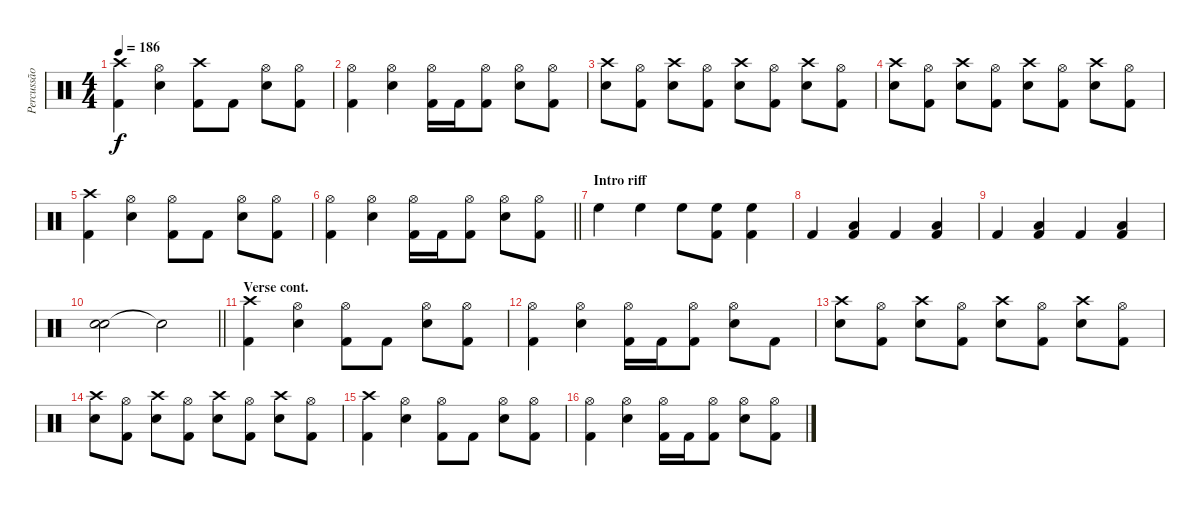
\track ("Percussão" "Percussão") {instrument percussion}
\staff {score}
\articulation defaults
\ts (4 4)
\tempo 186
\clef neutral
\ks c
("Crash high (hit)" "Kick (hit) 2").4{dy f} ("Hi-Hat (open)" "Electric Snare (hit)").4 ("Crash high (hit)" "Kick (hit) 2").8 "Kick (hit) 2".8 ("Hi-Hat (open)" "Electric Snare (hit)").8 ("Hi-Hat (open)" "Kick (hit) 2").8 |
("Hi-Hat (open)" "Kick (hit) 2").4 ("Hi-Hat (open)" "Electric Snare (hit)").4 ("Hi-Hat (open)" "Kick (hit) 2").16 "Kick (hit) 2".16 ("Hi-Hat (open)" "Kick (hit) 2").8 ("Hi-Hat (open)" "Electric Snare (hit)").8 ("Hi-Hat (open)" "Kick (hit) 2").8 |
("Crash high (hit)" "Electric Snare (hit)").8 ("Hi-Hat (open)" "Kick (hit) 2").8 ("Crash high (hit)" "Electric Snare (hit)").8 ("Hi-Hat (open)" "Kick (hit) 2").8 ("Crash high (hit)" "Electric Snare (hit)").8 ("Hi-Hat (open)" "Kick (hit) 2").8 ("Crash high (hit)" "Electric Snare (hit)").8 ("Hi-Hat (open)" "Kick (hit) 2").8 |
("Crash high (hit)" "Electric Snare (hit)").8 ("Hi-Hat (open)" "Kick (hit) 2").8 ("Crash high (hit)" "Electric Snare (hit)").8 ("Hi-Hat (open)" "Kick (hit) 2").8 ("Crash high (hit)" "Electric Snare (hit)").8 ("Hi-Hat (open)" "Kick (hit) 2").8 ("Crash high (hit)" "Electric Snare (hit)").8 ("Hi-Hat (open)" "Kick (hit) 2").8 |
("Crash high (hit)" "Kick (hit) 2").4 ("Hi-Hat (open)" "Electric Snare (hit)").4 ("Hi-Hat (open)" "Kick (hit) 2").8 "Kick (hit) 2".8 ("Hi-Hat (open)" "Electric Snare (hit)").8 ("Hi-Hat (open)" "Kick (hit) 2").8 |
\barLineRight lightlight
("Hi-Hat (open)" "Kick (hit) 2").4 ("Hi-Hat (open)" "Electric Snare (hit)").4 ("Hi-Hat (open)" "Kick (hit) 2").16 "Kick (hit) 2".16 ("Hi-Hat (open)" "Kick (hit) 2").8 ("Hi-Hat (open)" "Electric Snare (hit)").8 ("Hi-Hat (open)" "Kick (hit) 2").8 |
\section ("" "Intro riff")
"High Floor Tom (hit)".4 "High Floor Tom (hit)".4 "High Floor Tom (hit)".8 ("High Floor Tom (hit)" "Kick (hit) 2").8 ("High Floor Tom (hit)" "Kick (hit) 2").4 |
"Kick (hit) 2".4 ("Low Tom (hit)" "Kick (hit) 2").4 "Kick (hit) 2".4 ("Low Tom (hit)" "Kick (hit) 2").4 |
"Kick (hit) 2".4 ("Low Tom (hit)" "Kick (hit) 2").4 "Kick (hit) 2".4 ("Low Tom (hit)" "Kick (hit) 2").4 |
\barLineRight lightlight
("Electric Snare (hit)" "Electric Snare (hit)").2 "Snare (hit)"{t}.2 |
\section ("" "Verse cont.")
("Crash high (hit)" "Kick (hit) 2").4 ("Hi-Hat (open)" "Electric Snare (hit)").4 ("Hi-Hat (open)" "Kick (hit) 2").8 "Kick (hit) 2".8 ("Hi-Hat (open)" "Electric Snare (hit)").8 ("Hi-Hat (open)" "Kick (hit) 2").8 |
("Hi-Hat (open)" "Kick (hit) 2").4 ("Hi-Hat (open)" "Electric Snare (hit)").4 ("Hi-Hat (open)" "Kick (hit) 2").16 "Kick (hit) 2".16 ("Hi-Hat (open)" "Kick (hit) 2").8 ("Hi-Hat (open)" "Electric Snare (hit)").8 "Kick (hit) 2".8 |
("Crash high (hit)" "Electric Snare (hit)").8 ("Hi-Hat (open)" "Kick (hit) 2").8 ("Crash high (hit)" "Electric Snare (hit)").8 ("Hi-Hat (open)" "Kick (hit) 2").8 ("Crash high (hit)" "Electric Snare (hit)").8 ("Hi-Hat (open)" "Kick (hit) 2").8 ("Crash high (hit)" "Electric Snare (hit)").8 ("Hi-Hat (open)" "Kick (hit) 2").8 |
("Crash high (hit)" "Electric Snare (hit)").8 ("Hi-Hat (open)" "Kick (hit) 2").8 ("Crash high (hit)" "Electric Snare (hit)").8 ("Hi-Hat (open)" "Kick (hit) 2").8 ("Crash high (hit)" "Electric Snare (hit)").8 ("Hi-Hat (open)" "Kick (hit) 2").8 ("Crash high (hit)" "Electric Snare (hit)").8 ("Hi-Hat (open)" "Kick (hit) 2").8 |
("Crash high (hit)" "Kick (hit) 2").4 ("Hi-Hat (open)" "Electric Snare (hit)").4 ("Hi-Hat (open)" "Kick (hit) 2").8 "Kick (hit) 2".8 ("Hi-Hat (open)" "Electric Snare (hit)").8 ("Hi-Hat (open)" "Kick (hit) 2").8 |
("Hi-Hat (open)" "Kick (hit) 2").4 ("Hi-Hat (open)" "Electric Snare (hit)").4 ("Hi-Hat (open)" "Kick (hit) 2").16 "Kick (hit) 2".16 ("Hi-Hat (open)" "Kick (hit) 2").8 ("Hi-Hat (open)" "Electric Snare (hit)").8 ("Hi-Hat (open)" "Kick (hit) 2").8
